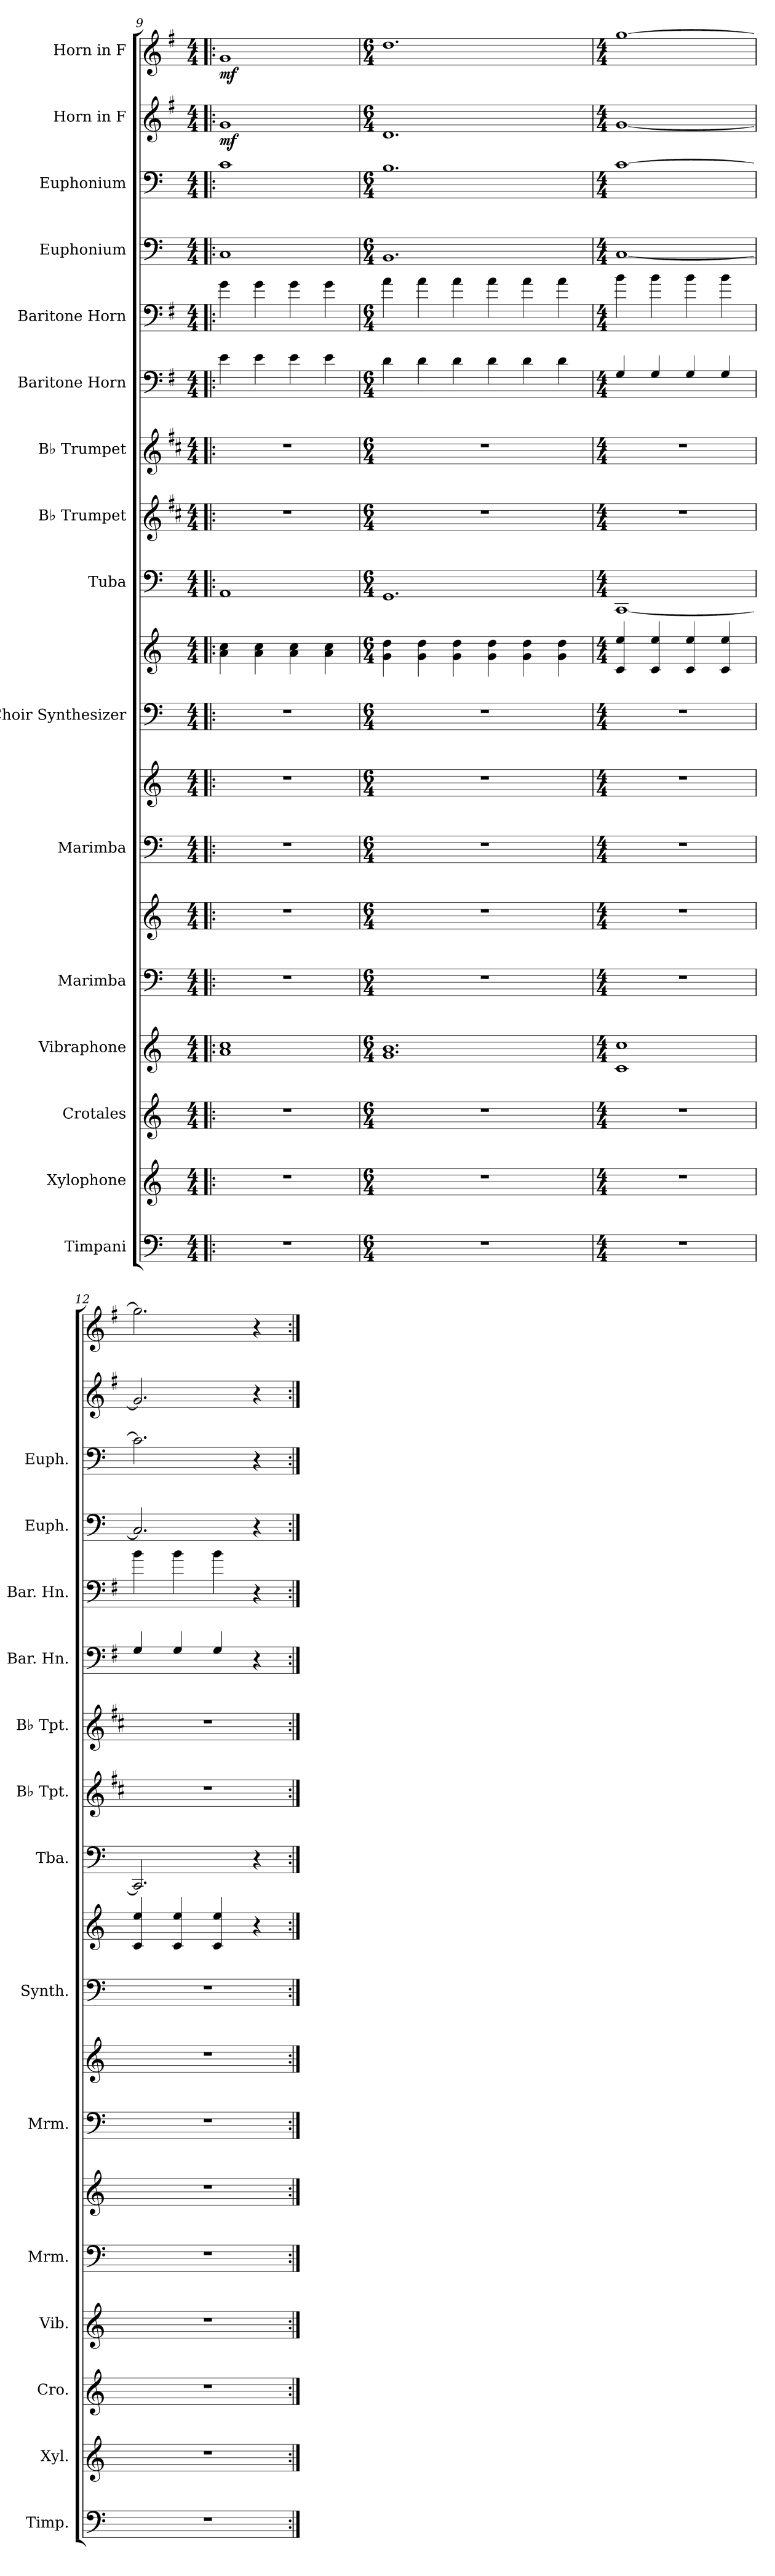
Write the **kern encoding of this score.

**kern	**kern	**kern	**kern	**kern	**kern	**kern	**kern	**kern	**kern	**kern	**kern	**kern	**kern	**kern	**kern	**kern	**kern	**dynam	**kern	**dynam
*part16	*part15	*part14	*part13	*part12	*part12	*part11	*part11	*part10	*part10	*part9	*part8	*part7	*part6	*part5	*part4	*part3	*part2	*part2	*part1	*part1
*staff19	*staff18	*staff17	*staff16	*staff15	*staff14	*staff13	*staff12	*staff11	*staff10	*staff9	*staff8	*staff7	*staff6	*staff5	*staff4	*staff3	*staff2	*staff2	*staff1	*staff1
*I"Timpani	*I"Xylophone	*I"Crotales	*I"Vibraphone	*I"Marimba	*	*I"Marimba	*	*I"Choir Synthesizer	*	*I"Tuba	*I"B♭ Trumpet	*I"B♭ Trumpet	*I"Baritone Horn	*I"Baritone Horn	*I"Euphonium	*I"Euphonium	*I"Horn in F	*	*I"Horn in F	*
*I'Timp.	*I'Xyl.	*I'Cro.	*I'Vib.	*I'Mrm.	*	*I'Mrm.	*	*I'Synth.	*	*I'Tba.	*I'B♭ Tpt.	*I'B♭ Tpt.	*I'Bar. Hn.	*I'Bar. Hn.	*I'Euph.	*I'Euph.	*	*	*	*
*clefF4	*clefG2	*clefG2	*clefG2	*clefF4	*clefG2	*clefF4	*clefG2	*clefF4	*clefG2	*clefF4	*clefG2	*clefG2	*clefF4	*clefF4	*clefF4	*clefF4	*clefG2	*	*clefG2	*
*	*ITrd-7c-12	*ITrd-14c-24	*	*	*	*	*	*	*	*	*ITrd1c2	*ITrd1c2	*ITrd4c7	*ITrd4c7	*	*	*ITrd4c7	*	*ITrd4c7	*
*k[]	*k[]	*k[]	*k[]	*k[]	*k[]	*k[]	*k[]	*k[]	*k[]	*k[]	*k[]	*k[]	*k[]	*k[]	*k[]	*k[]	*k[]	*	*k[]	*
*M4/4	*M4/4	*M4/4	*M4/4	*M4/4	*M4/4	*M4/4	*M4/4	*M4/4	*M4/4	*M4/4	*M4/4	*M4/4	*M4/4	*M4/4	*M4/4	*M4/4	*M4/4	*	*M4/4	*
=9!|:	=9!|:	=9!|:	=9!|:	=9!|:	=9!|:	=9!|:	=9!|:	=9!|:	=9!|:	=9!|:	=9!|:	=9!|:	=9!|:	=9!|:	=9!|:	=9!|:	=9!|:	=9!|:	=9!|:	=9!|:
!	!	!	!	!	!	!	!	!	!	!	!	!	!	!	!	!	!	!LO:DY:b	!	!LO:DY:b
1r	1r	1r	1a 1cc	1r	1r	1r	1r	1r	4a\ 4cc\	1AA	1r	1r	4A\	4c\	1C	1c	1c	mf	1c	mf
.	.	.	.	.	.	.	.	.	4a\ 4cc\	.	.	.	4A\	4c\	.	.	.	.	.	.
.	.	.	.	.	.	.	.	.	4a\ 4cc\	.	.	.	4A\	4c\	.	.	.	.	.	.
.	.	.	.	.	.	.	.	.	4a\ 4cc\	.	.	.	4A\	4c\	.	.	.	.	.	.
=10	=10	=10	=10	=10	=10	=10	=10	=10	=10	=10	=10	=10	=10	=10	=10	=10	=10	=10	=10	=10
*M6/4	*M6/4	*M6/4	*M6/4	*M6/4	*M6/4	*M6/4	*M6/4	*M6/4	*M6/4	*M6/4	*M6/4	*M6/4	*M6/4	*M6/4	*M6/4	*M6/4	*M6/4	*	*M6/4	*
1.r	1.r	1.r	1.g 1.b	1.r	1.r	1.r	1.r	1.r	4g\ 4dd\	1.GG	1.r	1.r	4G\	4d\	1.BB	1.B	1.G	.	1.g	.
.	.	.	.	.	.	.	.	.	4g\ 4dd\	.	.	.	4G\	4d\	.	.	.	.	.	.
.	.	.	.	.	.	.	.	.	4g\ 4dd\	.	.	.	4G\	4d\	.	.	.	.	.	.
.	.	.	.	.	.	.	.	.	4g\ 4dd\	.	.	.	4G\	4d\	.	.	.	.	.	.
.	.	.	.	.	.	.	.	.	4g\ 4dd\	.	.	.	4G\	4d\	.	.	.	.	.	.
.	.	.	.	.	.	.	.	.	4g\ 4dd\	.	.	.	4G\	4d\	.	.	.	.	.	.
=11	=11	=11	=11	=11	=11	=11	=11	=11	=11	=11	=11	=11	=11	=11	=11	=11	=11	=11	=11	=11
*M4/4	*M4/4	*M4/4	*M4/4	*M4/4	*M4/4	*M4/4	*M4/4	*M4/4	*M4/4	*M4/4	*M4/4	*M4/4	*M4/4	*M4/4	*M4/4	*M4/4	*M4/4	*	*M4/4	*
1r	1r	1r	1c 1cc	1r	1r	1r	1r	1r	4c/ 4ee/	[1CC	1r	1r	4C/	4e\	[1C	[1c	[1c	.	[1cc	.
.	.	.	.	.	.	.	.	.	4c/ 4ee/	.	.	.	4C/	4e\	.	.	.	.	.	.
.	.	.	.	.	.	.	.	.	4c/ 4ee/	.	.	.	4C/	4e\	.	.	.	.	.	.
.	.	.	.	.	.	.	.	.	4c/ 4ee/	.	.	.	4C/	4e\	.	.	.	.	.	.
=12	=12	=12	=12	=12	=12	=12	=12	=12	=12	=12	=12	=12	=12	=12	=12	=12	=12	=12	=12	=12
1r	1r	1r	1r	1r	1r	1r	1r	1r	4c/ 4ee/	2.CC/]	1r	1r	4C/	4e\	2.C/]	2.c\]	2.c/]	.	2.cc\]	.
.	.	.	.	.	.	.	.	.	4c/ 4ee/	.	.	.	4C/	4e\	.	.	.	.	.	.
.	.	.	.	.	.	.	.	.	4c/ 4ee/	.	.	.	4C/	4e\	.	.	.	.	.	.
.	.	.	.	.	.	.	.	.	4r	4r	.	.	4r	4r	4r	4r	4r	.	4r	.
=:|!	=:|!	=:|!	=:|!	=:|!	=:|!	=:|!	=:|!	=:|!	=:|!	=:|!	=:|!	=:|!	=:|!	=:|!	=:|!	=:|!	=:|!	=:|!	=:|!	=:|!
*-	*-	*-	*-	*-	*-	*-	*-	*-	*-	*-	*-	*-	*-	*-	*-	*-	*-	*-	*-	*-
